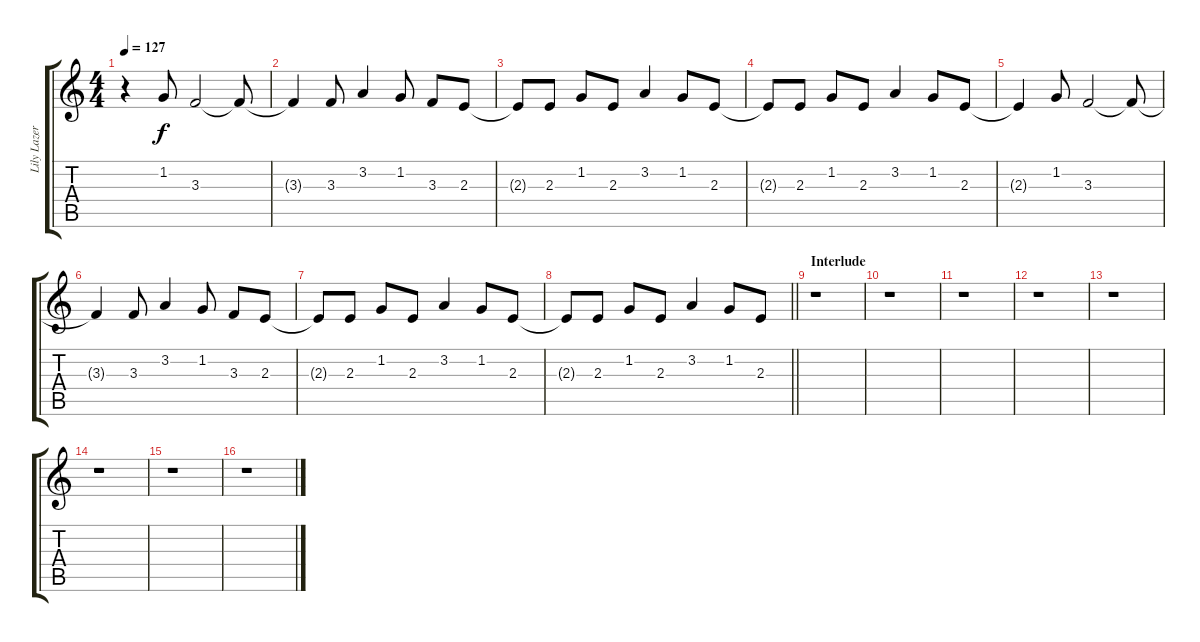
\track ("Lily Lazer (Guitar)" "Lily Lazer") {instrument distortionguitar}
\staff {score tabs}
\tuning (B3 Gb3 D3 A2 E2 B1) {hide}
\ts (4 4)
\tempo 127
\clef g2
\ks c
r.4{dy f} 1.2.8 3.3.2 3.3{t}.8 |
3.3{t}.4 3.3.8 3.2.4 1.2.8 3.3.8 2.3.8 |
2.3{t}.8 2.3.8 1.2.8 2.3.8 3.2.4 1.2.8 2.3.8 |
2.3{t}.8 2.3.8 1.2.8 2.3.8 3.2.4 1.2.8 2.3.8 |
2.3{t}.4 1.2.8 3.3.2 3.3{t}.8 |
3.3{t}.4 3.3.8 3.2.4 1.2.8 3.3.8 2.3.8 |
2.3{t}.8 2.3.8 1.2.8 2.3.8 3.2.4 1.2.8 2.3.8 |
\barLineRight lightlight
2.3{t}.8 2.3.8 1.2.8 2.3.8 3.2.4 1.2.8 2.3.8 |
\section ("" "Interlude")
r.1 |
r.1 |
r.1 |
r.1 |
r.1 |
r.1 |
r.1 |
r.1
